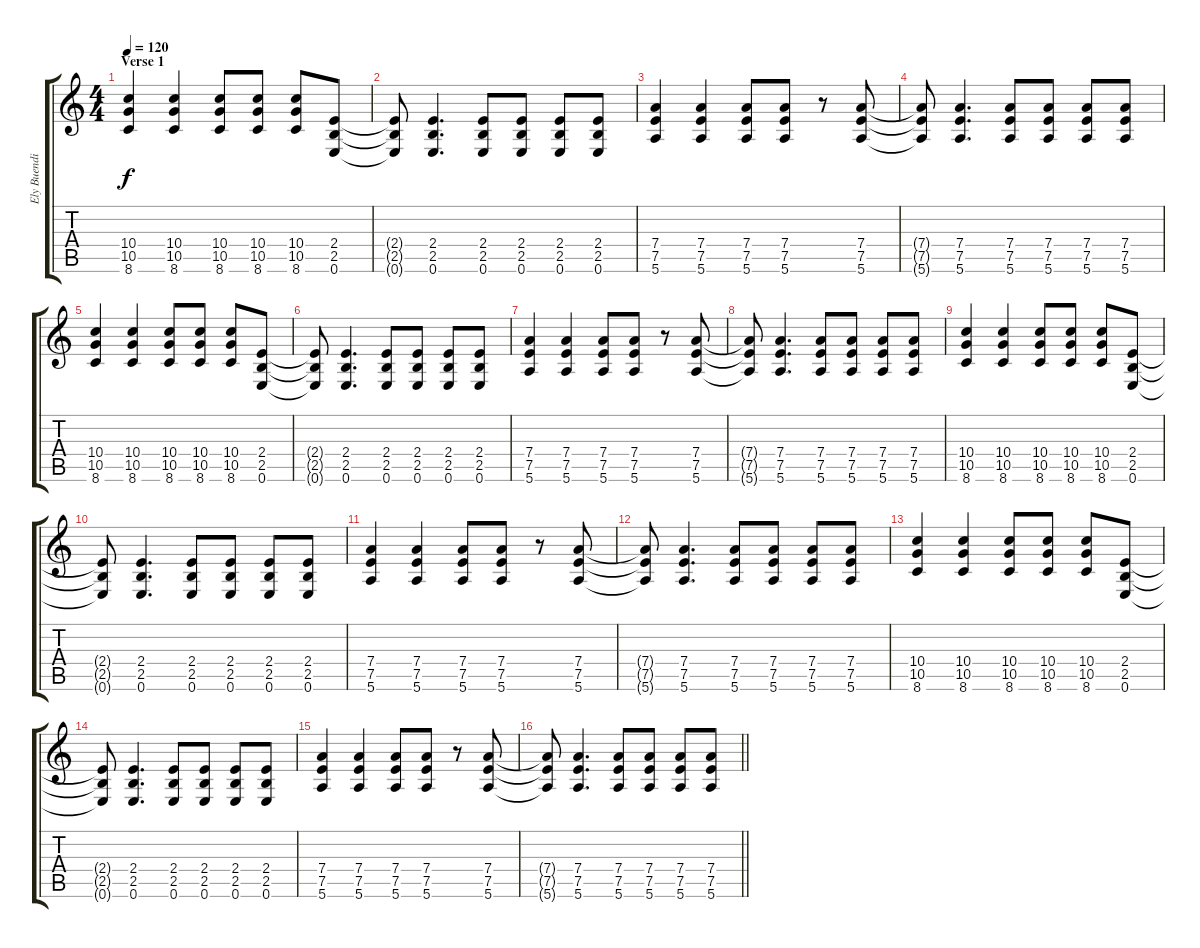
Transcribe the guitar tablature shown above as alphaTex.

\track ("Ely Buendia/Overdub" "Ely Buendi") {instrument overdrivenguitar}
\staff {score tabs}
\tuning (E4 B3 G3 D3 A2 E2) {hide}
\ts (4 4)
\section ("" "Verse 1")
\tempo 120
\clef g2
\ks c
(10.4 10.5 8.6).4{dy f} (10.4 10.5 8.6).4 (10.4 10.5 8.6).8 (10.4 10.5 8.6).8 (10.4 10.5 8.6).8 (2.4 2.5 0.6).8 |
(2.4{t} 2.5{t} 0.6{t}).8 (2.4 2.5 0.6).4{d} (2.4 2.5 0.6).8 (2.4 2.5 0.6).8 (2.4 2.5 0.6).8 (2.4 2.5 0.6).8 |
(7.4 7.5 5.6).4 (7.4 7.5 5.6).4 (7.4 7.5 5.6).8 (7.4 7.5 5.6).8 r.8 (7.4 7.5 5.6).8 |
(7.4{t} 7.5{t} 5.6{t}).8 (7.4 7.5 5.6).4{d} (7.4 7.5 5.6).8 (7.4 7.5 5.6).8 (7.4 7.5 5.6).8 (7.4 7.5 5.6).8 |
(10.4 10.5 8.6).4 (10.4 10.5 8.6).4 (10.4 10.5 8.6).8 (10.4 10.5 8.6).8 (10.4 10.5 8.6).8 (2.4 2.5 0.6).8 |
(2.4{t} 2.5{t} 0.6{t}).8 (2.4 2.5 0.6).4{d} (2.4 2.5 0.6).8 (2.4 2.5 0.6).8 (2.4 2.5 0.6).8 (2.4 2.5 0.6).8 |
(7.4 7.5 5.6).4 (7.4 7.5 5.6).4 (7.4 7.5 5.6).8 (7.4 7.5 5.6).8 r.8 (7.4 7.5 5.6).8 |
(7.4{t} 7.5{t} 5.6{t}).8 (7.4 7.5 5.6).4{d} (7.4 7.5 5.6).8 (7.4 7.5 5.6).8 (7.4 7.5 5.6).8 (7.4 7.5 5.6).8 |
(10.4 10.5 8.6).4 (10.4 10.5 8.6).4 (10.4 10.5 8.6).8 (10.4 10.5 8.6).8 (10.4 10.5 8.6).8 (2.4 2.5 0.6).8 |
(2.4{t} 2.5{t} 0.6{t}).8 (2.4 2.5 0.6).4{d} (2.4 2.5 0.6).8 (2.4 2.5 0.6).8 (2.4 2.5 0.6).8 (2.4 2.5 0.6).8 |
(7.4 7.5 5.6).4 (7.4 7.5 5.6).4 (7.4 7.5 5.6).8 (7.4 7.5 5.6).8 r.8 (7.4 7.5 5.6).8 |
(7.4{t} 7.5{t} 5.6{t}).8 (7.4 7.5 5.6).4{d} (7.4 7.5 5.6).8 (7.4 7.5 5.6).8 (7.4 7.5 5.6).8 (7.4 7.5 5.6).8 |
(10.4 10.5 8.6).4 (10.4 10.5 8.6).4 (10.4 10.5 8.6).8 (10.4 10.5 8.6).8 (10.4 10.5 8.6).8 (2.4 2.5 0.6).8 |
(2.4{t} 2.5{t} 0.6{t}).8 (2.4 2.5 0.6).4{d} (2.4 2.5 0.6).8 (2.4 2.5 0.6).8 (2.4 2.5 0.6).8 (2.4 2.5 0.6).8 |
(7.4 7.5 5.6).4 (7.4 7.5 5.6).4 (7.4 7.5 5.6).8 (7.4 7.5 5.6).8 r.8 (7.4 7.5 5.6).8 |
\barLineRight lightlight
(7.4{t} 7.5{t} 5.6{t}).8 (7.4 7.5 5.6).4{d} (7.4 7.5 5.6).8 (7.4 7.5 5.6).8 (7.4 7.5 5.6).8 (7.4 7.5 5.6).8
